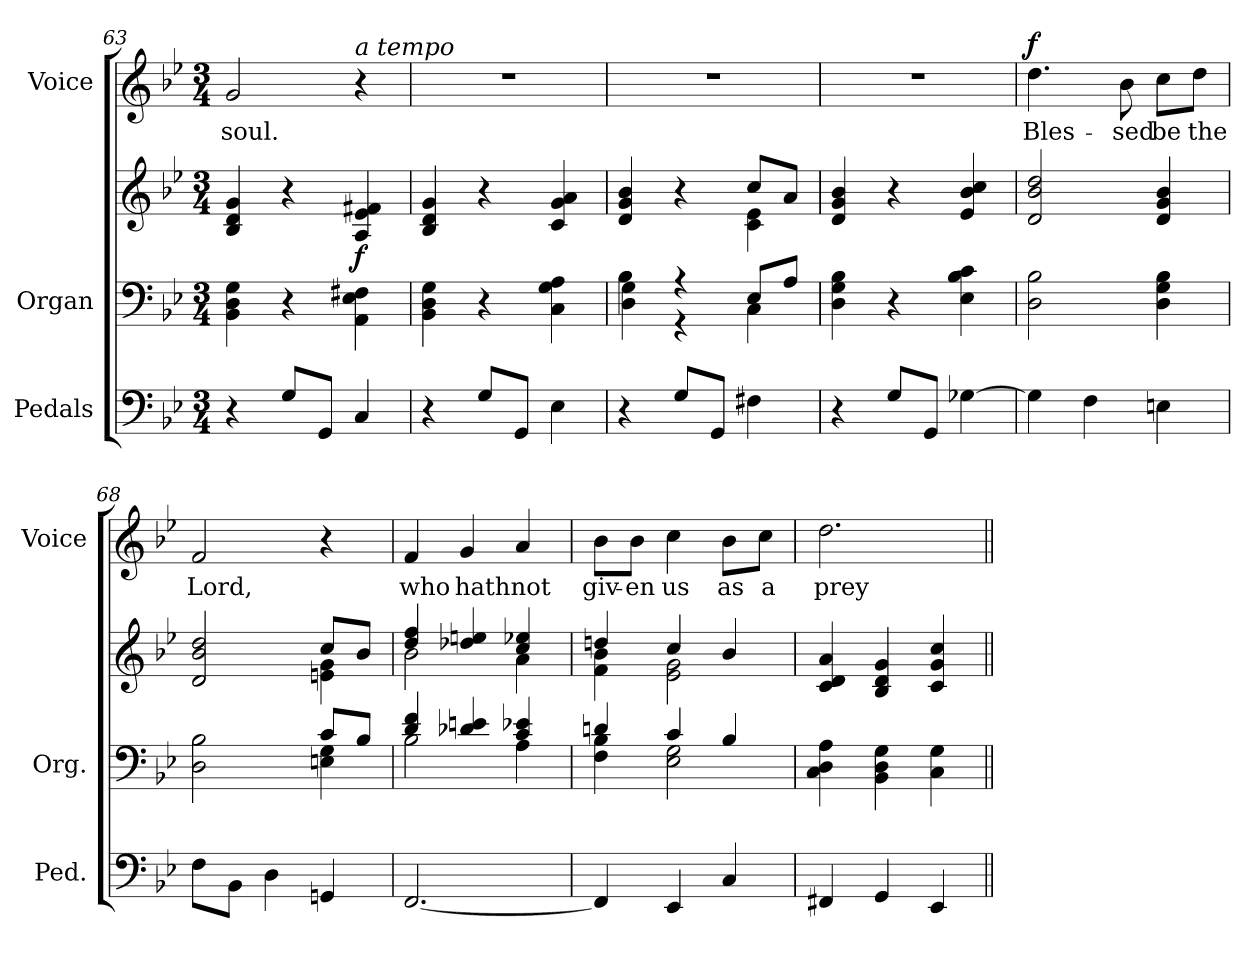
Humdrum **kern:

**kern	**kern	**kern	**dynam	**kern	**text	**dynam
*part3	*part2	*part2	*part2	*part1	*part1	*part1
*staff4	*staff3	*staff2	*staff2/3	*staff1	*staff1	*staff1
*I"Pedals	*I"Organ	*	*	*I"Voice	*	*
*I'Ped.	*I'Org.	*	*	*I'Voice	*	*
*clefF4	*clefF4	*clefG2	*	*clefG2	*	*
*k[b-e-]	*k[b-e-]	*k[b-e-]	*	*k[b-e-]	*	*
*B-:	*B-:	*B-:	*	*B-:	*	*
*M3/4	*M3/4	*M3/4	*	*M3/4	*	*
=63	=63	=63	=63	=63	=63	=63
!	!	!	!	!	!LO:LY:b:color=#000000	!
4r	4BB-i\ 4Di 4Gi	4B-i/ 4di 4gi	.	2gi/	soul.	.
8Gi/L	4r	4r	.	.	.	.
8GGi/J	.	.	.	.	.	.
!	!	!	!	!LO:TX:a:i:t=a tempo	!	!
4Ci/	4AAi\ 4E-i 4F#Xi	4Ai/ 4e-i 4f#Xi	f	4r	.	.
=64	=64	=64	=64	=64	=64	=64
!	!	!	!	!LO:N:vis=1	!	!
4r	4BB-i\ 4Di 4Gi	4B-i/ 4di 4gi	.	2.r	.	.
8Gi/L	4r	4r	.	.	.	.
8GGi/J	.	.	.	.	.	.
4E-i\	4Ci\ 4Gi 4Ai	4ci/ 4gi 4ai	.	.	.	.
=65	=65	=65	=65	=65	=65	=65
*	*^	*^	*	*	*	*
!	!	!	!	!	!	!LO:N:vis=1	!	!
4r	4B-i\	4Di\ 4Gi	4di/ 4gi 4b-i	2ryy	.	2.r	.	.
8Gi/L	4r	4r	4r	.	.	.	.	.
8GGi/J	.	.	.	.	.	.	.	.
4F#Xi\	8E-i/L	4Ci\	8cci/L	4ci\ 4e-i	.	.	.	.
.	8Ai/J	.	8ai/J	.	.	.	.	.
*	*v	*v	*	*	*	*	*	*
*	*	*v	*v	*	*	*	*
=66	=66	=66	=66	=66	=66	=66
!	!	!	!	!LO:N:vis=1	!	!
4r	4Di\ 4Gi 4B-i	4di/ 4gi 4b-i	.	2.r	.	.
8Gi/L	4r	4r	.	.	.	.
8GGi/J	.	.	.	.	.	.
[4G-Xi\	4E-i\ 4B-i 4ci	4e-i/ 4b-i 4cci	.	.	.	.
!!LO:LB:g=z
=67	=67	=67	=67	=67	=67	=67
!	!	!	!	!	!LO:LY:b:color=#000000	!
4G-i\]	2Di\ 2B-i	2di/ 2b-i 2ddi	.	4.ddi\	Bles-	f
4Fi\	.	.	.	.	.	.
!	!	!	!	!	!LO:LY:b:color=#000000	!
.	.	.	.	8b-i\	-sed	.
!	!	!	!	!	!LO:LY:b:color=#000000	!
4Eni\	4Di\ 4Gi 4B-i	4di/ 4gi 4b-i	.	8cci\L	be	.
!	!	!	!	!	!LO:LY:b:color=#000000	!
.	.	.	.	8ddi\J	the	.
=68	=68	=68	=68	=68	=68	=68
*	*^	*^	*	*	*	*
!	!	!	!	!	!	!	!LO:LY:b:color=#000000	!
8Fi\L	2Di\ 2B-i	2ryy	2di/ 2b-i 2ddi	2ryy	.	2fi/	Lord,	.
8BB-i\J	.	.	.	.	.	.	.	.
4Di\	.	.	.	.	.	.	.	.
4GGni/	8ci/L	4Eni\ 4Gi	8cci/L	4eni\ 4gi	.	4r	.	.
.	8B-i/J	.	8b-i/J	.	.	.	.	.
=69	=69	=69	=69	=69	=69	=69	=69	=69
!	!	!	!	!	!	!	!LO:LY:b:color=#000000	!
[2.FFi/	4di/ 4fi	2B-i\	4ddi/ 4ffi	2b-i\	.	4fi/	who	.
!	!	!	!	!	!	!	!LO:LY:b:color=#000000	!
.	4d-Xi/ 4eni	.	4dd-Xi/ 4eeni	.	.	4gi/	hath	.
!	!	!	!	!	!	!	!LO:LY:b:color=#000000	!
.	4ci/ 4e-Xi	4Ai\	4cci/ 4ee-Xi	4ai\	.	4ai/	not	.
=70	=70	=70	=70	=70	=70	=70	=70	=70
!	!	!	!	!	!	!	!LO:LY:b:color=#000000	!
4FFi/]	4dni/	4Fi\ 4B-i	4ddni/	4fi\ 4b-i	.	8b-i\L	giv-	.
!	!	!	!	!	!	!	!LO:LY:b:color=#000000	!
.	.	.	.	.	.	8b-i\J	-en	.
!	!	!	!	!	!	!	!LO:LY:b:color=#000000	!
4EE-i/	4ci/	2E-i\ 2Gi	4cci/	2e-i\ 2gi	.	4cci\	us	.
!	!	!	!	!	!	!	!LO:LY:b:color=#000000	!
4Ci/	4B-i/	.	4b-i/	.	.	8b-i\L	as	.
!	!	!	!	!	!	!	!LO:LY:b:color=#000000	!
.	.	.	.	.	.	8cci\J	a	.
*	*v	*v	*	*	*	*	*	*
*	*	*v	*v	*	*	*	*
=71	=71	=71	=71	=71	=71	=71
!	!	!	!	!	!LO:LY:b:color=#000000	!
4FF#Xi/	4Ci\ 4Di 4Ai	4ci/ 4di 4ai	.	2.ddi\	prey	.
4GGi/	4BB-i\ 4Di 4Gi	4B-i/ 4di 4gi	.	.	.	.
4EE-i/	4Ci\ 4Gi	4ci/ 4gi 4cci	.	.	.	.
=||	=||	=||	=||	=||	=||	=||
*-	*-	*-	*-	*-	*-	*-
